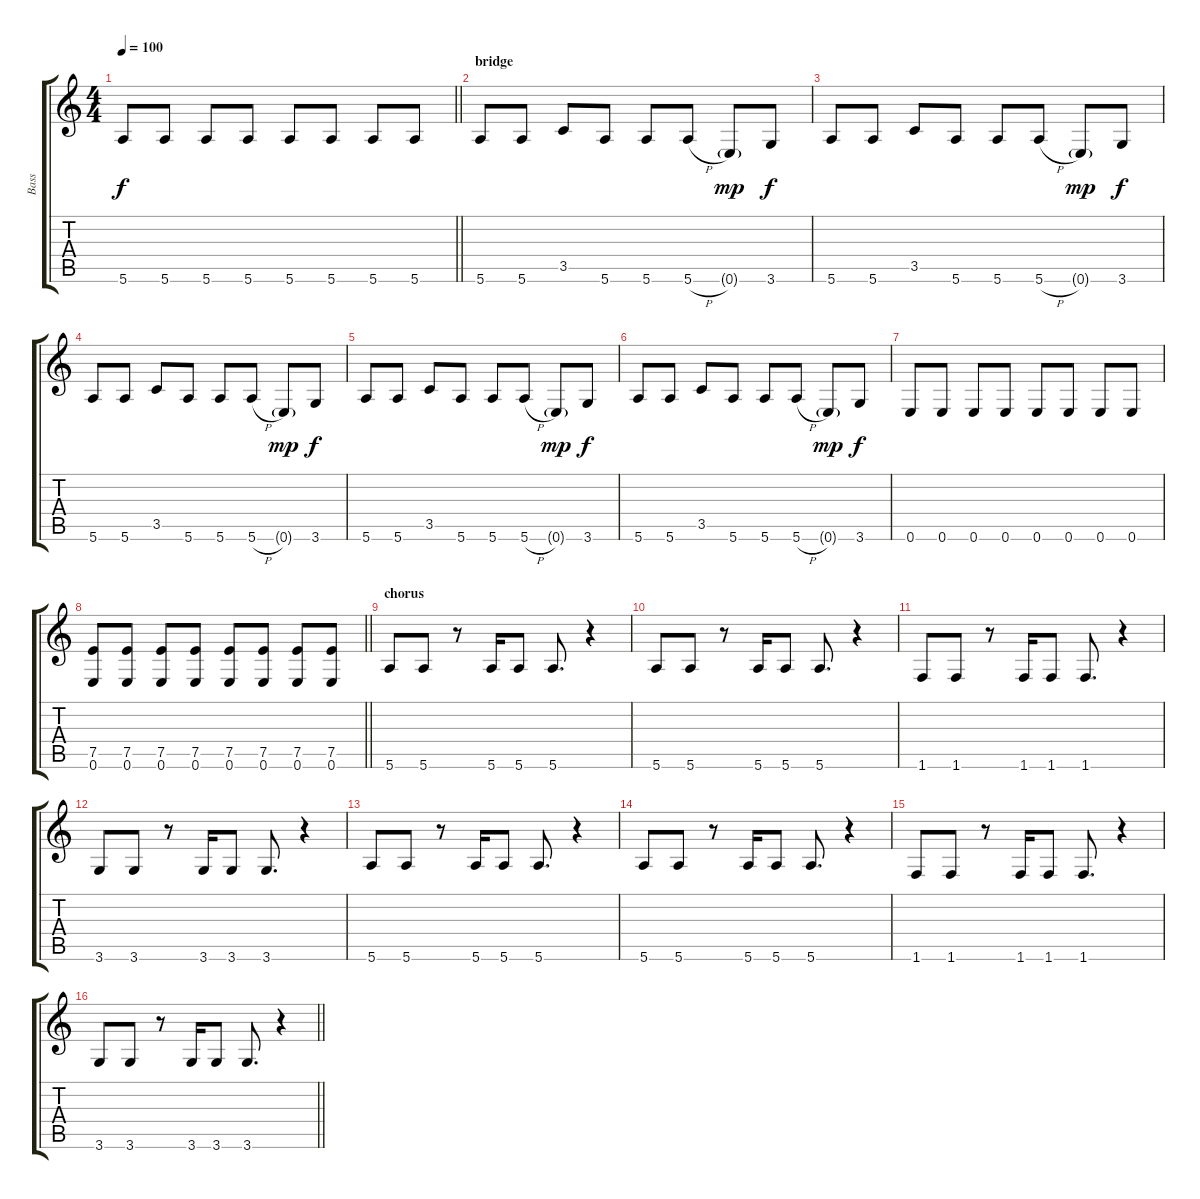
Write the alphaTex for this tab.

\track ("Bass" "Bass") {instrument electricbassfinger}
\staff {score tabs}
\tuning (E4 B3 G3 D3 A2 E2) {hide}
\ts (4 4)
\tempo 100
\clef g2
\barLineRight lightlight
\ks c
5.6.8{dy f} 5.6.8 5.6.8 5.6.8 5.6.8 5.6.8 5.6.8 5.6.8 |
\section ("" "bridge")
5.6.8 5.6.8 3.5.8 5.6.8 5.6.8 5.6{h}.8 0.6{g}.8{dy mp} 3.6.8{dy f} |
5.6.8 5.6.8 3.5.8 5.6.8 5.6.8 5.6{h}.8 0.6{g}.8{dy mp} 3.6.8{dy f} |
5.6.8 5.6.8 3.5.8 5.6.8 5.6.8 5.6{h}.8 0.6{g}.8{dy mp} 3.6.8{dy f} |
5.6.8 5.6.8 3.5.8 5.6.8 5.6.8 5.6{h}.8 0.6{g}.8{dy mp} 3.6.8{dy f} |
5.6.8 5.6.8 3.5.8 5.6.8 5.6.8 5.6{h}.8 0.6{g}.8{dy mp} 3.6.8{dy f} |
0.6.8 0.6.8 0.6.8 0.6.8 0.6.8 0.6.8 0.6.8 0.6.8 |
\barLineRight lightlight
(7.5 0.6).8 (7.5 0.6).8 (7.5 0.6).8 (7.5 0.6).8 (7.5 0.6).8 (7.5 0.6).8 (7.5 0.6).8 (7.5 0.6).8 |
\section ("" "chorus")
5.6.8 5.6.8 r.8 5.6.16 5.6.8 5.6.8{d} r.4 |
5.6.8 5.6.8 r.8 5.6.16 5.6.8 5.6.8{d} r.4 |
1.6.8 1.6.8 r.8 1.6.16 1.6.8 1.6.8{d} r.4 |
3.6.8 3.6.8 r.8 3.6.16 3.6.8 3.6.8{d} r.4 |
5.6.8 5.6.8 r.8 5.6.16 5.6.8 5.6.8{d} r.4 |
5.6.8 5.6.8 r.8 5.6.16 5.6.8 5.6.8{d} r.4 |
1.6.8 1.6.8 r.8 1.6.16 1.6.8 1.6.8{d} r.4 |
\barLineRight lightlight
3.6.8 3.6.8 r.8 3.6.16 3.6.8 3.6.8{d} r.4
